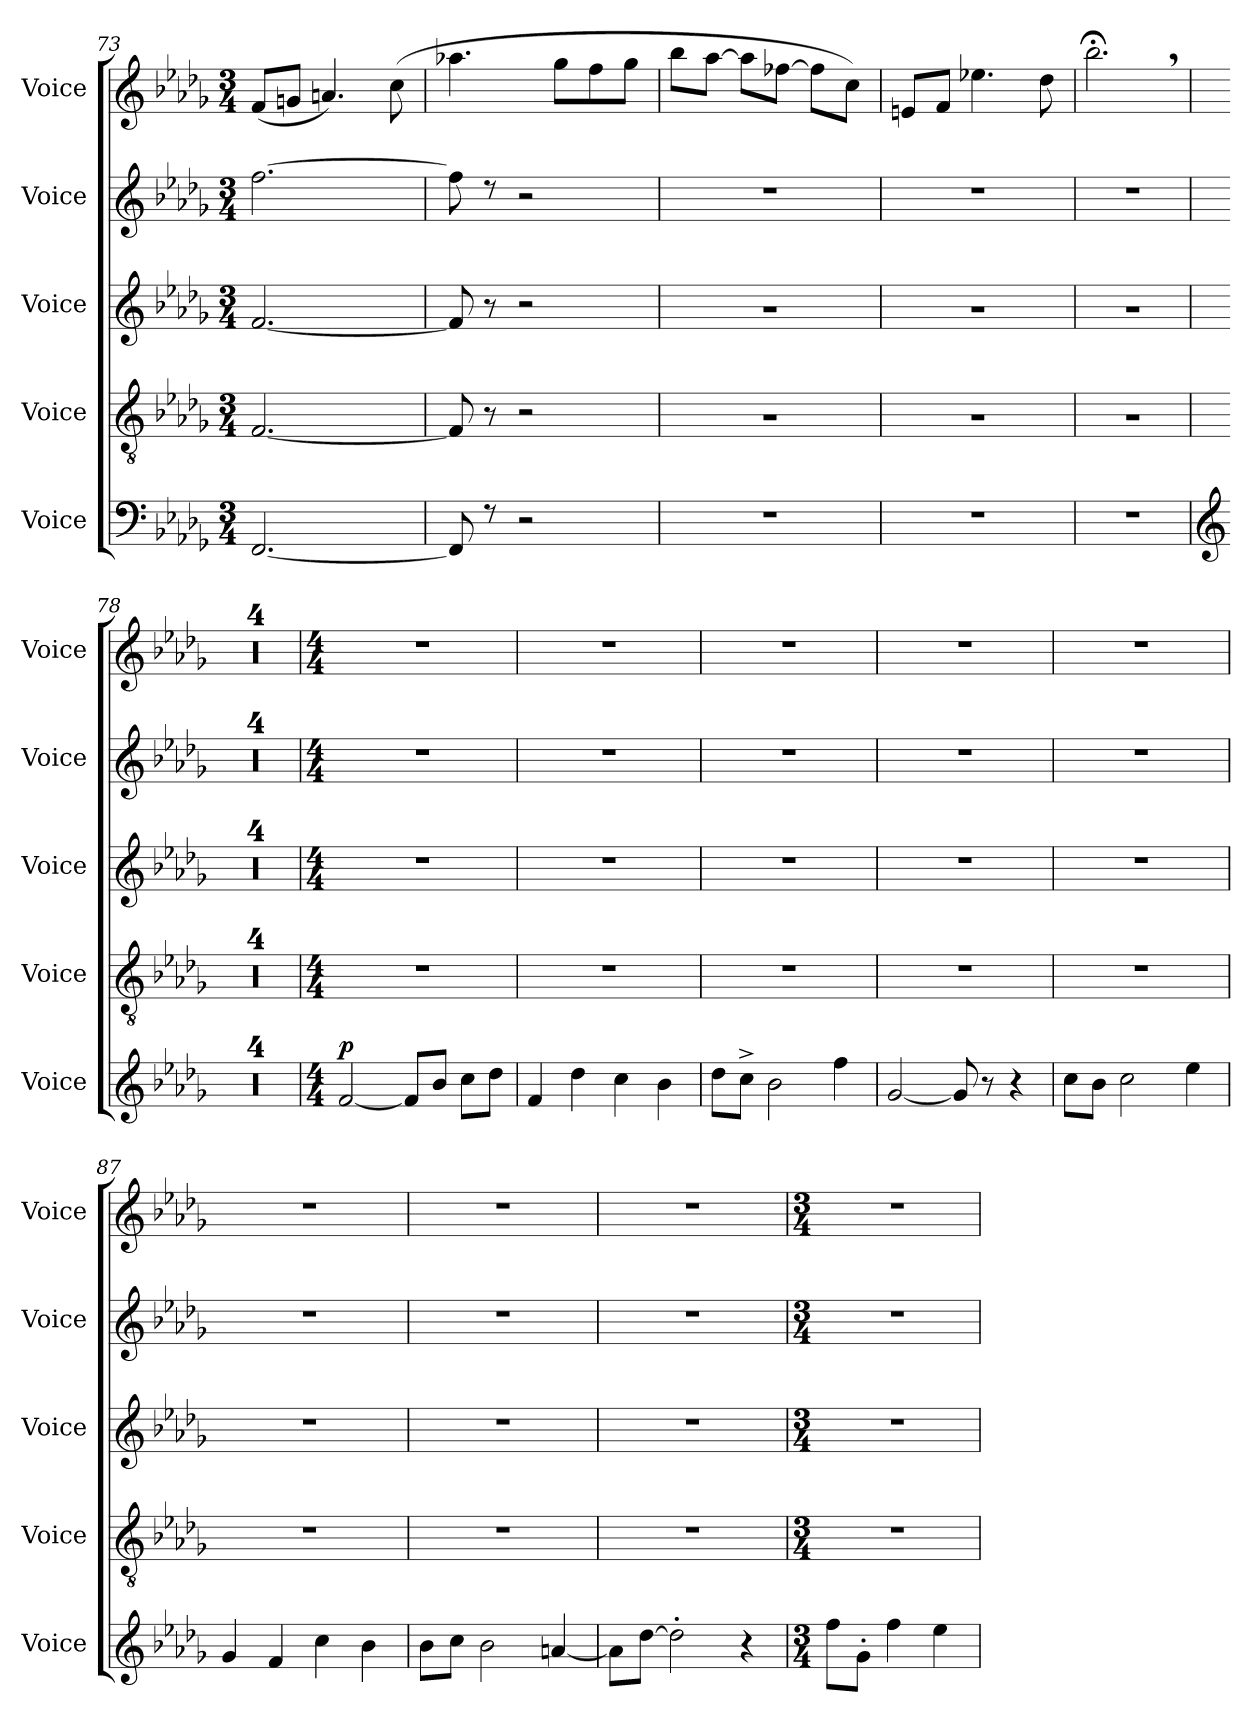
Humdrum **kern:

**kern	**dynam	**kern	**kern	**kern	**kern
*part5	*part5	*part4	*part3	*part2	*part1
*staff5	*staff5	*staff4	*staff3	*staff2	*staff1
*I"Voice	*	*I"Voice	*I"Voice	*I"Voice	*I"Voice
*I'Voice	*	*I'Voice	*I'Voice	*I'Voice	*I'Voice
!!LO:PB:g=z
*clefF4	*	*clefGv2	*clefG2	*clefG2	*clefG2
*k[b-e-a-d-g-]	*	*k[b-e-a-d-g-]	*k[b-e-a-d-g-]	*k[b-e-a-d-g-]	*k[b-e-a-d-g-]
*M3/4	*	*M3/4	*M3/4	*M3/4	*M3/4
=73	=73	=73	=73	=73	=73
[<2.FF/	.	[<2.F/	[<2.f/	[>2.ff\	(>8f/L
.	.	.	.	.	8gn/J
.	.	.	.	.	4.an/)
.	.	.	.	.	(>8cc\
=74	=74	=74	=74	=74	=74
8FF/]	.	8F/]	8f/]	8ff\]	4.aa-X\
8rE	.	8r	8r	8rcc	.
2rE	.	2r	2r	2rcc	.
.	.	.	.	.	8gg-\L
.	.	.	.	.	8ff\
.	.	.	.	.	8gg-\J
=75	=75	=75	=75	=75	=75
2.rF	.	2.rc	2.rcc	2.rdd	8bb-\L
.	.	.	.	.	[>8aa-\J
.	.	.	.	.	8aa-\L]
.	.	.	.	.	[>8ff-X\J
.	.	.	.	.	8ff-\L]
.	.	.	.	.	8cc\J)
=76	=76	=76	=76	=76	=76
2.rF	.	2.rc	2.rcc	2.rdd	8en/L
.	.	.	.	.	8f/J
.	.	.	.	.	4.ee-X\
.	.	.	.	.	8dd-\
=77	=77	=77	=77	=77	=77
2.rF	.	2.rc	2.rcc	2.rdd	2.bb-;<,>\
!!LO:LB:g=z
=78	=78	=78	=78	=78	=78
*clefG2	*	*	*	*	*
2.ryy	.	2.ryy	2.ryy	2.ryy	2.ryy
=79	=79	=79	=79	=79	=79
2.ryy	.	2.ryy	2.ryy	2.ryy	2.ryy
=80	=80	=80	=80	=80	=80
2.ryy	.	2.ryy	2.ryy	2.ryy	2.ryy
=81	=81	=81	=81	=81	=81
2.ryy	.	2.ryy	2.ryy	2.ryy	2.ryy
=82	=82	=82	=82	=82	=82
*M4/4	*	*M4/4	*M4/4	*M4/4	*M4/4
!	!LO:DY:a	!	!	!	!
[<2f/	p	1r	1r	1r	1r
8f/L]	.	.	.	.	.
8b-/J	.	.	.	.	.
8cc\L	.	.	.	.	.
8dd-\J	.	.	.	.	.
=83	=83	=83	=83	=83	=83
4f/	.	1r	1r	1r	1r
4dd-\	.	.	.	.	.
4cc\	.	.	.	.	.
4b-\	.	.	.	.	.
=84	=84	=84	=84	=84	=84
8dd-\L	.	1r	1r	1r	1r
8cc^<\J	.	.	.	.	.
2b-\	.	.	.	.	.
4ffZ<\	.	.	.	.	.
=85	=85	=85	=85	=85	=85
[<2g-/	.	1r	1r	1r	1r
8g-/]	.	.	.	.	.
8r	.	.	.	.	.
4r	.	.	.	.	.
!!LO:LB:g=z
=86	=86	=86	=86	=86	=86
8cc\L	.	1r	1r	1r	1r
8b-\J	.	.	.	.	.
2cc\	.	.	.	.	.
4ee-\	.	.	.	.	.
=87	=87	=87	=87	=87	=87
4g-/	.	1r	1r	1r	1r
4f/	.	.	.	.	.
4cc\	.	.	.	.	.
4b-\	.	.	.	.	.
=88	=88	=88	=88	=88	=88
8b-\L	.	1r	1r	1r	1r
8cc\J	.	.	.	.	.
2b-\	.	.	.	.	.
[<4an/	.	.	.	.	.
=89	=89	=89	=89	=89	=89
8a\L]	.	1r	1r	1r	1r
[>8dd-\J	.	.	.	.	.
2dd-'<\]	.	.	.	.	.
4r	.	.	.	.	.
!!LO:LB:g=z
=90	=90	=90	=90	=90	=90
*M3/4	*	*M3/4	*M3/4	*M3/4	*M3/4
8ffZ<\L	.	2.r	2.r	2.r	2.r
8g-'>\J	.	.	.	.	.
4ffZ<\	.	.	.	.	.
4ee-Z<\	.	.	.	.	.
=	=	=	=	=	=
*-	*-	*-	*-	*-	*-
